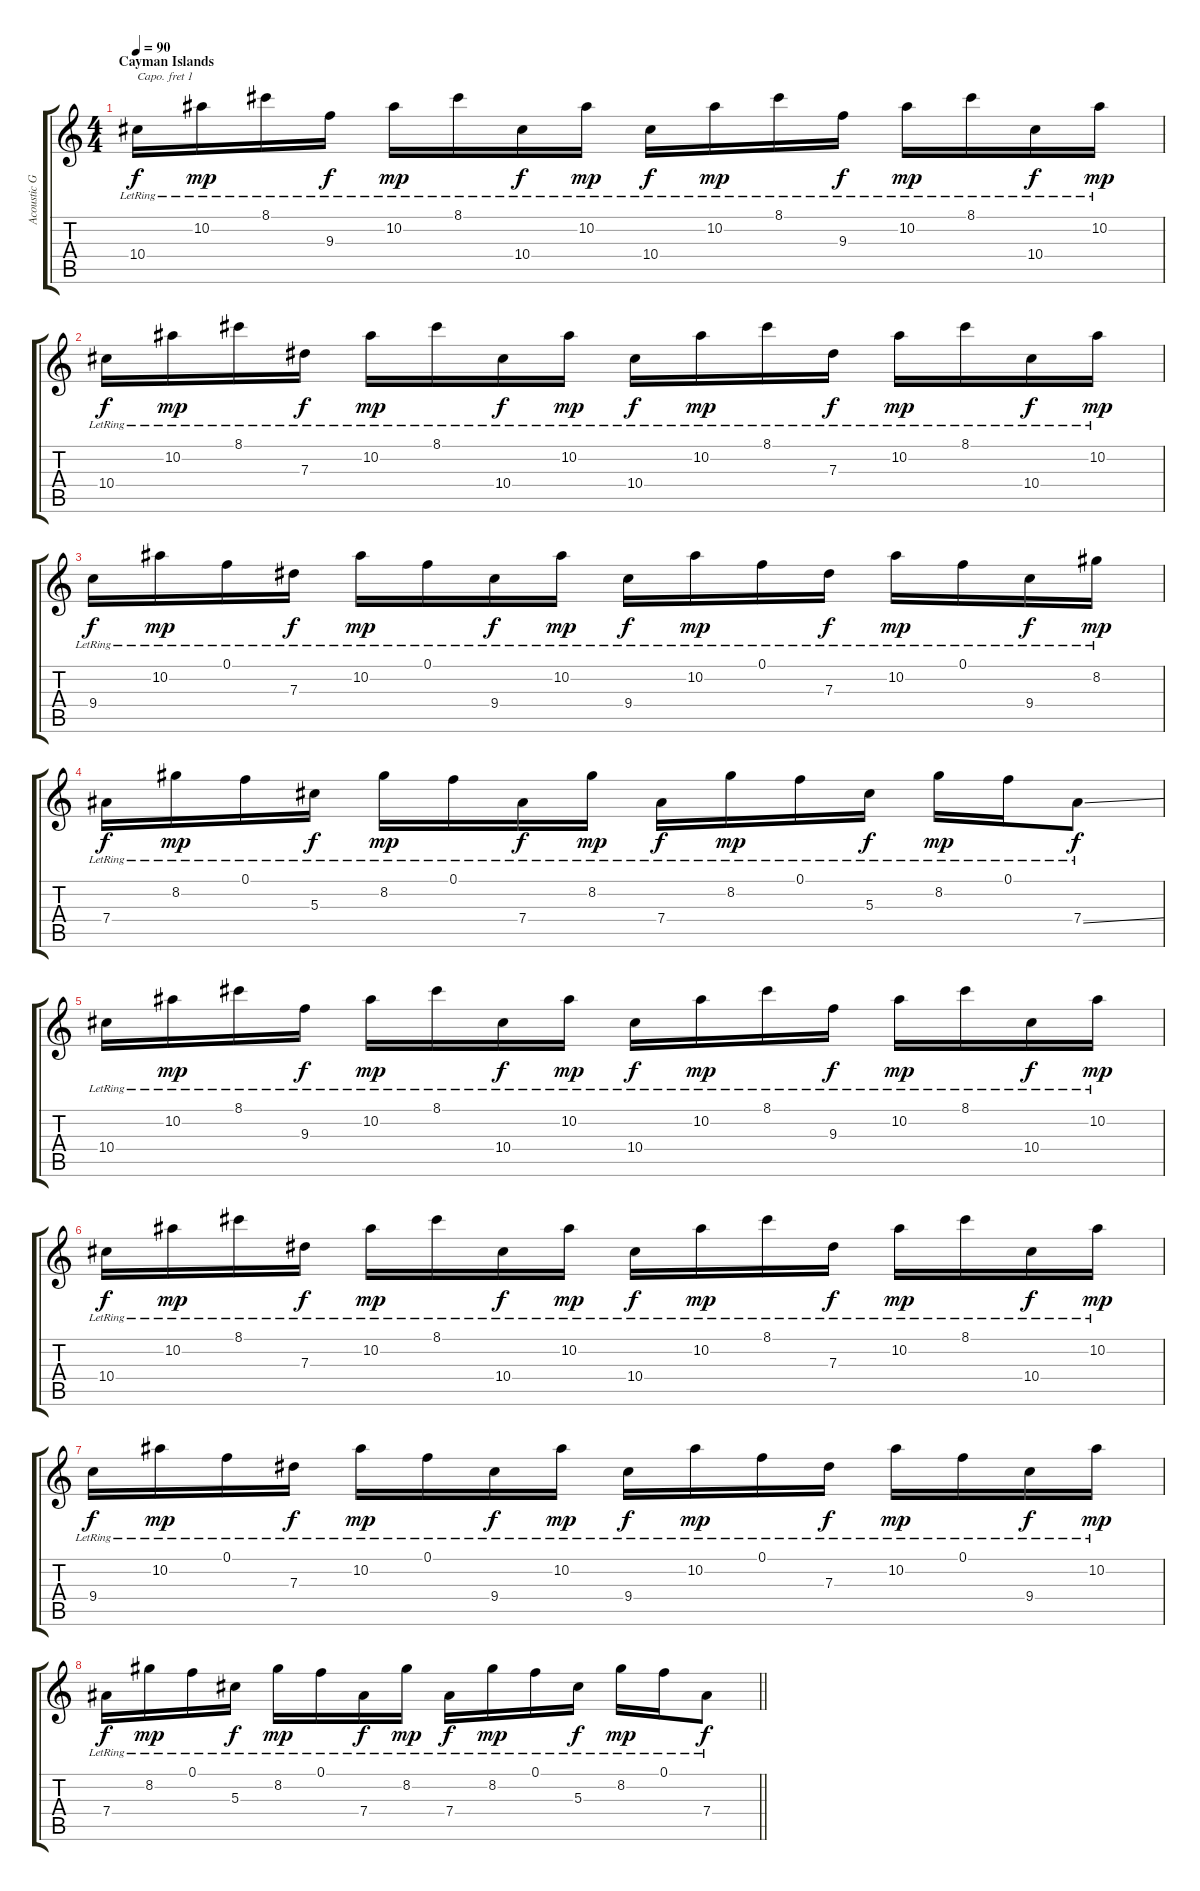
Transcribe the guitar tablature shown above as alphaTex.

\track ("Acoustic Guitar (Erlend)" "Acoustic G") {instrument acousticguitarsteel}
\staff {score tabs}
\capo 1
\tuning (E4 B3 G3 D3 A2 E2) {hide}
\ts (4 4)
\section ("" "Cayman Islands")
\tempo 90
\clef g2
\ks c
10.4{lr}.16{dy f} 10.2{lr}.16{dy mp} 8.1{lr}.16 9.3{lr}.16{dy f} 10.2{lr}.16{dy mp} 8.1{lr}.16 10.4{lr}.16{dy f} 10.2{lr}.16{dy mp} 10.4{lr}.16{dy f} 10.2{lr}.16{dy mp} 8.1{lr}.16 9.3{lr}.16{dy f} 10.2{lr}.16{dy mp} 8.1{lr}.16 10.4{lr}.16{dy f} 10.2{lr}.16{dy mp} |
10.4{lr}.16{dy f} 10.2{lr}.16{dy mp} 8.1{lr}.16 7.3{lr}.16{dy f} 10.2{lr}.16{dy mp} 8.1{lr}.16 10.4{lr}.16{dy f} 10.2{lr}.16{dy mp} 10.4{lr}.16{dy f} 10.2{lr}.16{dy mp} 8.1{lr}.16 7.3{lr}.16{dy f} 10.2{lr}.16{dy mp} 8.1{lr}.16 10.4{lr}.16{dy f} 10.2{lr}.16{dy mp} |
9.4{lr}.16{dy f} 10.2{lr}.16{dy mp} 0.1{lr}.16 7.3{lr}.16{dy f} 10.2{lr}.16{dy mp} 0.1{lr}.16 9.4{lr}.16{dy f} 10.2{lr}.16{dy mp} 9.4{lr}.16{dy f} 10.2{lr}.16{dy mp} 0.1{lr}.16 7.3{lr}.16{dy f} 10.2{lr}.16{dy mp} 0.1{lr}.16 9.4{lr}.16{dy f} 8.2{lr}.16{dy mp} |
7.4{lr}.16{dy f} 8.2{lr}.16{dy mp} 0.1{lr}.16 5.3{lr}.16{dy f} 8.2{lr}.16{dy mp} 0.1{lr}.16 7.4{lr}.16{dy f} 8.2{lr}.16{dy mp} 7.4{lr}.16{dy f} 8.2{lr}.16{dy mp} 0.1{lr}.16 5.3{lr}.16{dy f} 8.2{lr}.16{dy mp} 0.1{lr}.16 7.4{ss lr}.8{dy f} |
10.4{lr}.16 10.2{lr}.16{dy mp} 8.1{lr}.16 9.3{lr}.16{dy f} 10.2{lr}.16{dy mp} 8.1{lr}.16 10.4{lr}.16{dy f} 10.2{lr}.16{dy mp} 10.4{lr}.16{dy f} 10.2{lr}.16{dy mp} 8.1{lr}.16 9.3{lr}.16{dy f} 10.2{lr}.16{dy mp} 8.1{lr}.16 10.4{lr}.16{dy f} 10.2{lr}.16{dy mp} |
10.4{lr}.16{dy f} 10.2{lr}.16{dy mp} 8.1{lr}.16 7.3{lr}.16{dy f} 10.2{lr}.16{dy mp} 8.1{lr}.16 10.4{lr}.16{dy f} 10.2{lr}.16{dy mp} 10.4{lr}.16{dy f} 10.2{lr}.16{dy mp} 8.1{lr}.16 7.3{lr}.16{dy f} 10.2{lr}.16{dy mp} 8.1{lr}.16 10.4{lr}.16{dy f} 10.2{lr}.16{dy mp} |
9.4{lr}.16{dy f} 10.2{lr}.16{dy mp} 0.1{lr}.16 7.3{lr}.16{dy f} 10.2{lr}.16{dy mp} 0.1{lr}.16 9.4{lr}.16{dy f} 10.2{lr}.16{dy mp} 9.4{lr}.16{dy f} 10.2{lr}.16{dy mp} 0.1{lr}.16 7.3{lr}.16{dy f} 10.2{lr}.16{dy mp} 0.1{lr}.16 9.4{lr}.16{dy f} 10.2{lr}.16{dy mp} |
\barLineRight lightlight
7.4{lr}.16{dy f} 8.2{lr}.16{dy mp} 0.1{lr}.16 5.3{lr}.16{dy f} 8.2{lr}.16{dy mp} 0.1{lr}.16 7.4{lr}.16{dy f} 8.2{lr}.16{dy mp} 7.4{lr}.16{dy f} 8.2{lr}.16{dy mp} 0.1{lr}.16 5.3{lr}.16{dy f} 8.2{lr}.16{dy mp} 0.1{lr}.16 7.4{lr}.8{dy f}
